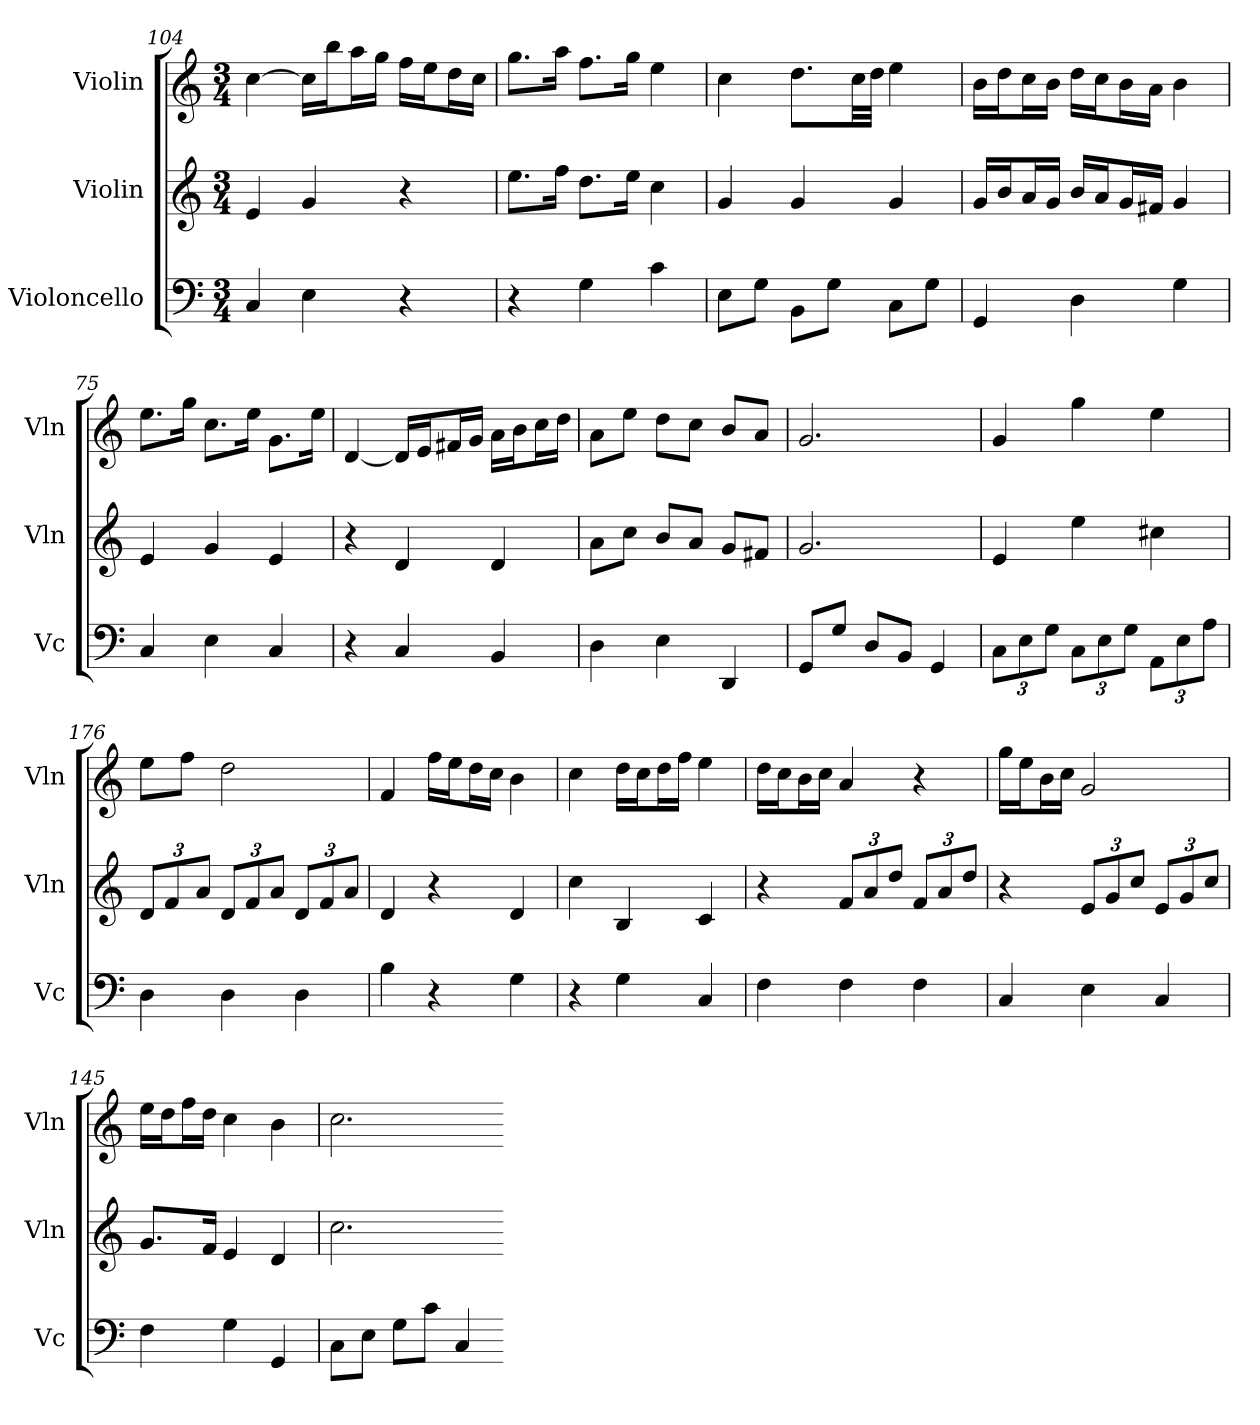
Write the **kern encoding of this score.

**kern	**kern	**kern
*part3	*part2	*part1
*staff3	*staff2	*staff1
*I"Violoncello	*I"Violin	*I"Violin
*I'Vc	*I'Vln	*I'Vln
*k[]	*k[]	*k[]
*M3/4	*M3/4	*M3/4
*MM120	*MM120	*MM120
=104	=104	=104
4C	4e	[4cc
4E	4g	16ccLL]
.	.	16bbJ
.	.	16aaL
.	.	16ggJJ
4r	4r	16ffLL
.	.	16eeJ
.	.	16ddL
.	.	16ccJJ
=84	=84	=84
4r	8.eeL	8.ggL
.	16ffJk	16aaJk
4G	8.ddL	8.ffL
.	16eeJk	16ggJk
4c	4cc	4ee
=163	=163	=163
8EL	4g	4cc
8GJ	.	.
8BBL	4g	8.ddL
8GJ	.	.
.	.	32ccLL
.	.	32ddJJJ
8CL	4g	4ee
8GJ	.	.
=45	=45	=45
4GG	16gLL	16bLL
.	16bJ	16ddJ
.	16aL	16ccL
.	16gJJ	16bJJ
4D	16bLL	16ddLL
.	16aJ	16ccJ
.	16gL	16bL
.	16f#XJJ	16aJJ
4G	4g	4b
=75	=75	=75
4C	4e	8.eeL
.	.	16ggJk
4E	4g	8.ccL
.	.	16eeJk
4C	4e	8.gL
.	.	16eeJk
=68	=68	=68
4r	4r	[4d
4C	4d	16dLL]
.	.	16eJ
.	.	16f#XL
.	.	16gJJ
4BB	4d	16aLL
.	.	16bJ
.	.	16ccL
.	.	16ddJJ
=21	=21	=21
4D	8aL	8aL
.	8ccJ	8eeJ
4E	8bL	8ddL
.	8aJ	8ccJ
4DD	8gL	8bL
.	8f#XJ	8aJ
=91	=91	=91
8GGL	2.g	2.g
8GJ	.	.
8DL	.	.
8BBJ	.	.
4GG	.	.
=90	=90	=90
12CL	4e	4g
12E	.	.
12GJ	.	.
12CL	4ee	4gg
12E	.	.
12GJ	.	.
12AAL	4cc#X	4ee
12E	.	.
12AJ	.	.
=176	=176	=176
4D	12dL	8eeL
.	12f	.
.	.	8ffJ
.	12aJ	.
4D	12dL	2dd
.	12f	.
.	12aJ	.
4D	12dL	.
.	12f	.
.	12aJ	.
=57	=57	=57
4B	4d	4f
4r	4r	16ffLL
.	.	16eeJ
.	.	16ddL
.	.	16ccJJ
4G	4d	4b
=56	=56	=56
4r	4cc	4cc
4G	4B	16ddLL
.	.	16ccJ
.	.	16ddL
.	.	16ffJJ
4C	4c	4ee
=144	=144	=144
4F	4r	16ddLL
.	.	16ccJ
.	.	16bL
.	.	16ccJJ
4F	12fL	4a
.	12a	.
.	12ddJ	.
4F	12fL	4r
.	12a	.
.	12ddJ	.
=18	=18	=18
4C	4r	16ggLL
.	.	16eeJ
.	.	16bL
.	.	16ccJJ
4E	12eL	2g
.	12g	.
.	12ccJ	.
4C	12eL	.
.	12g	.
.	12ccJ	.
=145	=145	=145
4F	8.gL	16eeLL
.	.	16ddJ
.	.	16ffL
.	16fJk	16ddJJ
4G	4e	4cc
4GG	4d	4b
=83	=83	=83
8CL	2.cc	2.cc
8EJ	.	.
8GL	.	.
8cJ	.	.
4C	.	.
=-	=-	=-
*-	*-	*-
